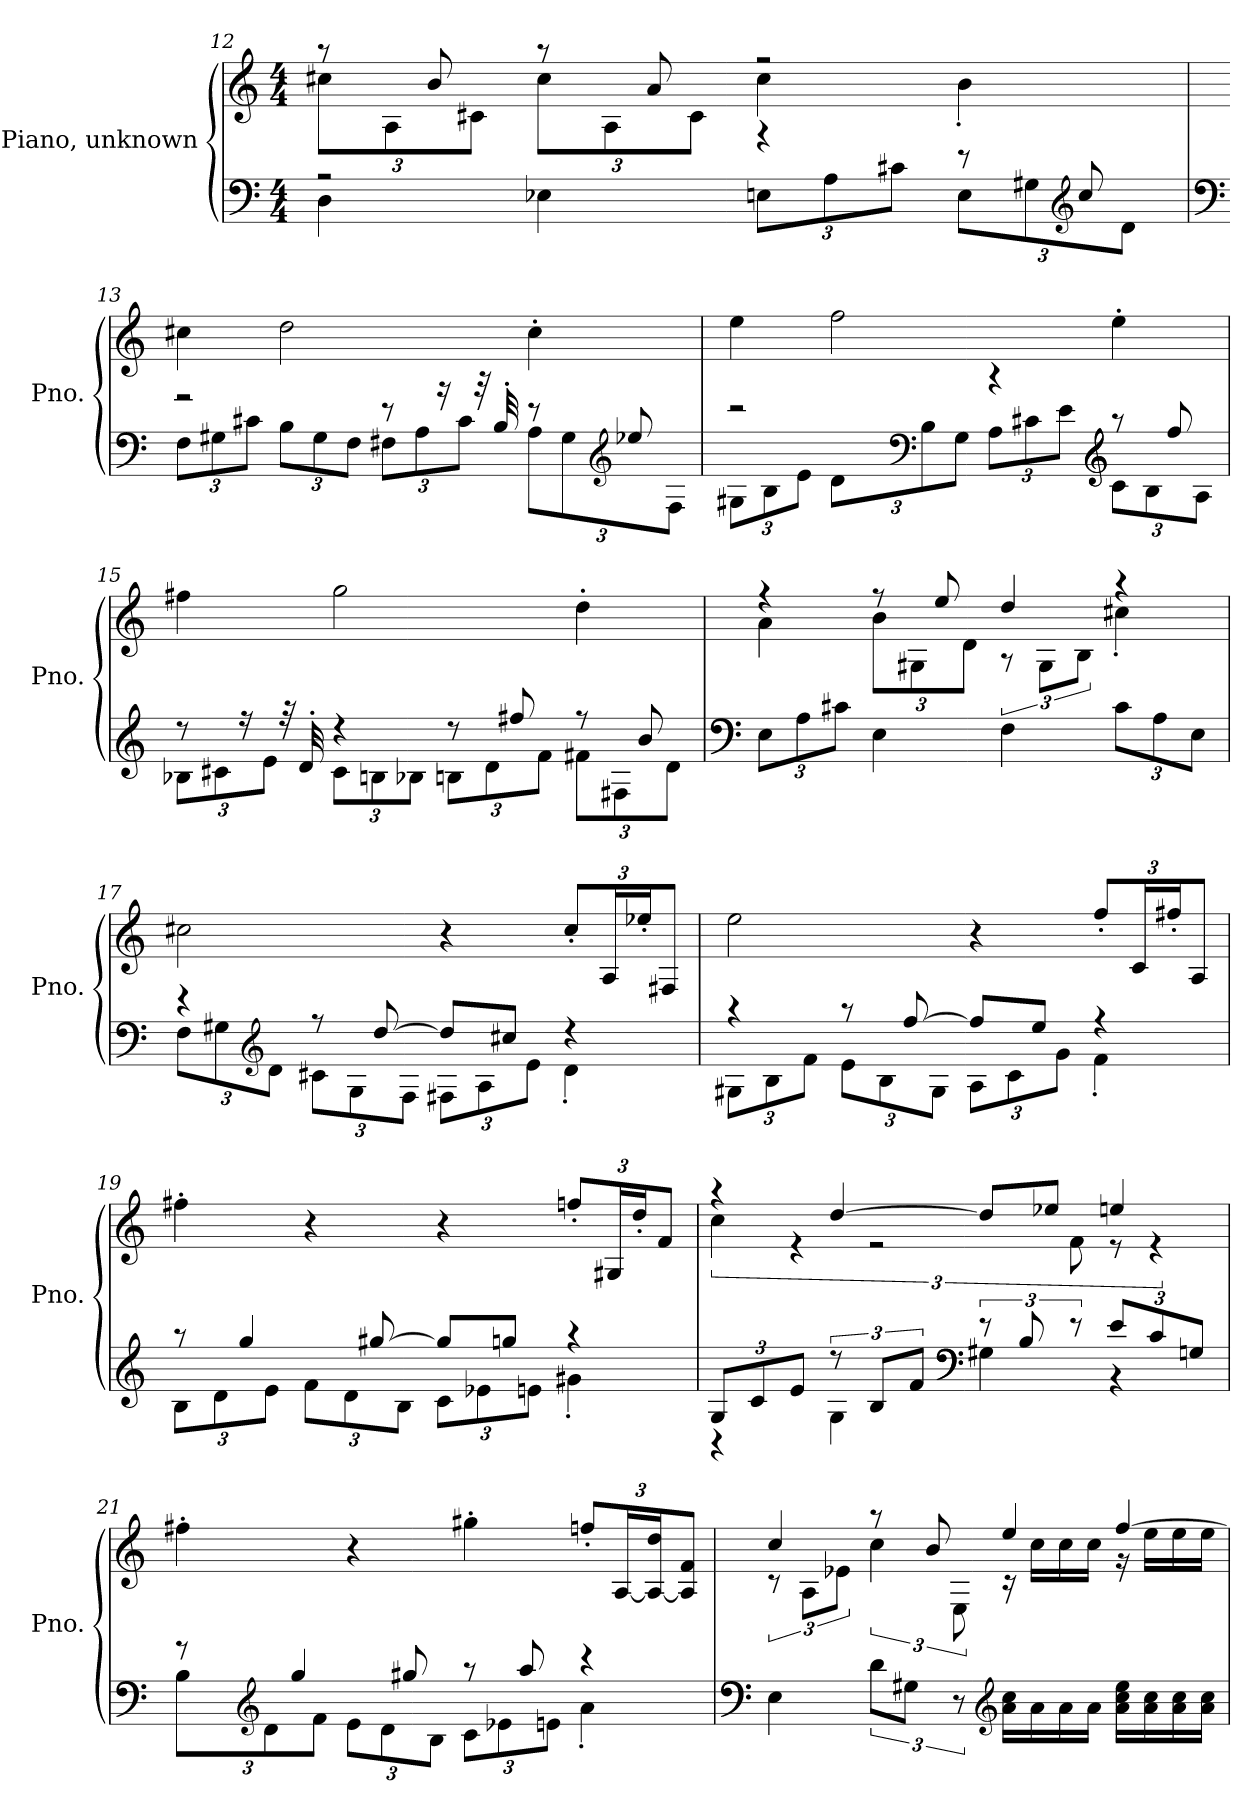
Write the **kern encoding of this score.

**kern	**kern
*part1	*part1
*staff2	*staff1
*I"Piano, unknown	*
*I'Pno.	*
!!LO:LB:g=z
*clefF4	*clefG2
*k[]	*k[]
*M4/4	*M4/4
=12	=12
*^	*^
*	*	*	*Xbrackettup
2r	4D\	8r	12cc#X\L
.	.	.	12A\
.	.	8b/	.
.	.	.	12c#X\J
.	4E-X\	8r	12cc#\L
.	.	.	12A\
.	.	8a/	.
.	.	.	12c#\J
*	*Xbrackettup	*	*
4r	12En\L	2r	4cc#\
.	12A\	.	.
.	12c#X\J	.	.
8r	12E\L	.	4b'\
.	12G#X\	.	.
*clefG2	*	*	*
8cc/	.	.	.
.	12d\J	.	.
*	*	*v	*v
=13	=13	=13
*clefF4	*	*
2r	12F\L	4cc#X\
.	12G#X\	.
.	12c#X\J	.
.	12B\L	2dd\
.	12G#\	.
.	12F\J	.
8r	12F#X\L	.
.	12A\	.
16r	.	.
.	12c#\J	.
32r	.	.
32B'/	.	.
8r	12A\L	4cc#'\
.	12G#\	.
*clefG2	*	*
8ee-X/	.	.
.	12F#\J	.
!!LO:LB:g=z
=14	=14	=14
2r	12G#X\L	4ee\
.	12B\	.
.	12e\J	.
.	12d\L	2ff\
*clefF4	*	*
.	12B\	.
.	12G#\J	.
4r	12A\L	.
.	12c#X\	.
.	12e\J	.
*clefG2	*	*
8r	12c#\L	4ee'\
.	12B\	.
8ff/	.	.
.	12A\J	.
=15	=15	=15
8r	12B-X\L	4ff#X\
.	12c#X\	.
16r	.	.
.	12e\J	.
32r	.	.
32d'/	.	.
4r	12c#\L	2gg\
.	12Bn\	.
.	12B-X\J	.
8r	12Bn\L	.
.	12d\	.
8ff#X/	.	.
.	12f\J	.
8r	12f#X\L	4dd'\
.	12F#X\	.
8b/	.	.
.	12d\J	.
*v	*v	*
!!LO:LB:g=z
=16	=16
*clefF4	*
*	*^
12E\L	4r	4a\
12A\	.	.
12c#X\J	.	.
4E\	8r	12b\L
.	.	12G#X\
.	8ee/	.
.	.	12d\J
*	*	*brackettup
4F\	4dd/	12r
.	.	12G#\L
.	.	12B\J
12c#\L	4r	4cc#X'\
12A\	.	.
12E\J	.	.
*	*v	*v
=17	=17
*^	*
4r	12F\L	2cc#X\
.	12G#X\	.
*clefG2	*	*
.	12d\J	.
8r	12c#X\L	.
.	12G#\	.
[8dd/	.	.
.	12F\J	.
8dd/L]	12F#X\L	4r
.	12A\	.
8cc#X/J	.	.
.	12e\J	.
*	*	*Xbrackettup
4r	4d'\	12cc#'/L
.	.	24A/L
.	.	24ee-X'/J
.	.	12F#X/J
!!LO:LB:g=z
=18	=18	=18
4r	12G#X\L	2ee\
.	12B\	.
.	12f\J	.
8r	12e\L	.
.	12B\	.
[8ff/	.	.
.	12G#\J	.
8ff/L]	12A\L	4r
.	12c\	.
8ee/J	.	.
.	12g\J	.
4r	4f'\	12ff'/L
.	.	24c/L
.	.	24ff#X'/J
.	.	12A/J
=19	=19	=19
8r	12B\L	4ff#X'\
.	12d\	.
4gg/	.	.
.	12e\J	.
.	12f\L	4r
.	12d\	.
[8gg#X/	.	.
.	12B\J	.
8gg#/L]	12c\L	4r
.	12e-X\	.
8ggn/J	.	.
.	12en\J	.
4r	4g#X'\	12ffn'/L
.	.	24G#X/L
.	.	24dd'/J
.	.	12f/J
!!LO:PB:g=z
=20	=20	=20
*	*	*^
*	*	*	*brackettup
12G/L	4r	4r	6cc\
12c/	.	.	.
12e/J	.	.	6r
*brackettup	*	*	*
12r	4G\	[4dd/	.
12B/L	.	.	3r
12f/J	.	.	.
*clefF4	*	*	*
12r	4G#X\	8dd/L]	.
12B/	.	.	.
.	.	8ee-X/J	.
12r	.	.	12f\
*Xbrackettup	*	*	*
12e/L	4r	4een/	12r
12c/	.	.	6r
12Gn/J	.	.	.
*	*	*v	*v
=21	=21	=21
8r	12B\L	4ff#X'\
*clefG2	*	*
.	12d\	.
4gg/	.	.
.	12f\J	.
.	12e\L	4r
.	12d\	.
8gg#X/	.	.
.	12B\J	.
8r	12c\L	4gg#X'\
.	12e-X\	.
8aa/	.	.
.	12en\J	.
*	*	*Xbrackettup
4r	4a'\	12ffn'/L
.	.	[24A/L
.	.	24A/_ 24dd/J
.	.	12A/] 12f/J
*v	*v	*
!!LO:LB:g=z
=22	=22
*clefF4	*
*	*^
*	*	*brackettup
4E\	4cc/	12r
.	.	12A\L
.	.	12e-X\J
*brackettup	*	*
12d\L	8r	6cc\
12G#X\J	.	.
.	8b/	.
12r	.	12E\
*clefG2	*	*
16a\ 16cc\LL	4ee/	16r
16a\	.	16cc\LL
16a\	.	16cc\
16a\JJ	.	16cc\JJ
16a\ 16cc\ 16ee\LL	[4ff/	16r
16a\ 16cc\	.	16ee\LL
16a\ 16cc\	.	16ee\
16a\ 16cc\JJ	.	16ee\JJ
*	*v	*v
=	=
*-	*-
